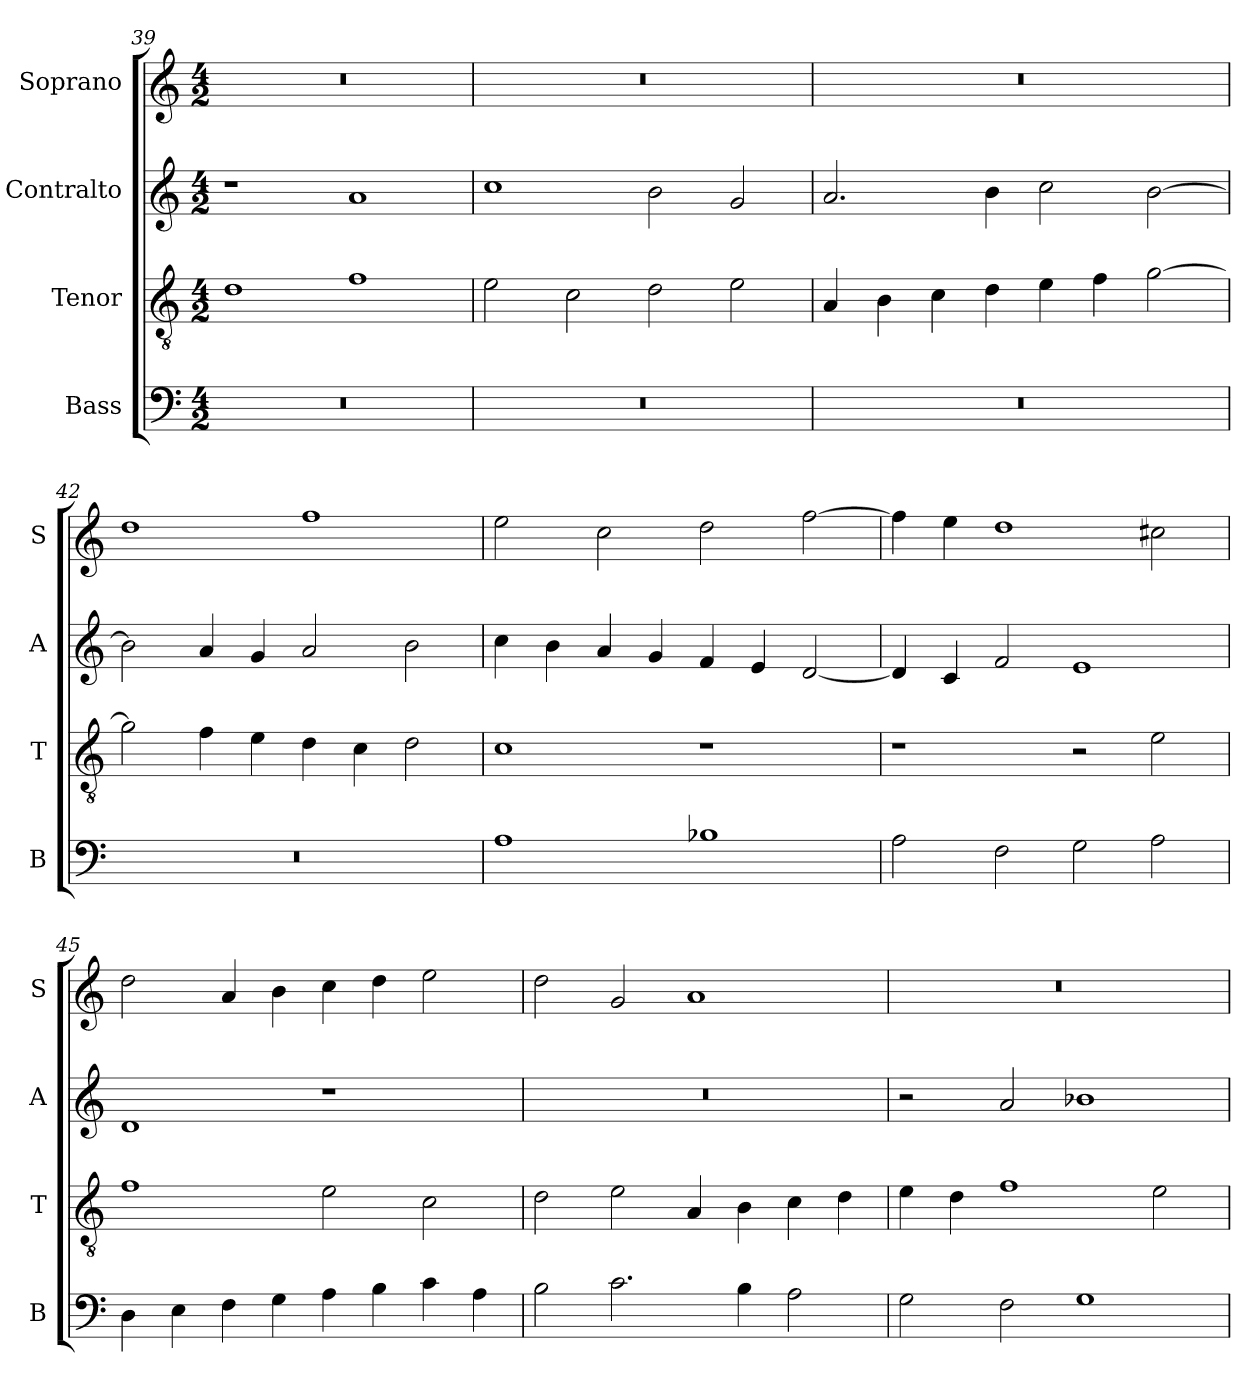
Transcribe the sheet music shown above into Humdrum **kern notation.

**kern	**kern	**kern	**kern
*part4	*part3	*part2	*part1
*staff4	*staff3	*staff2	*staff1
*I"Bass	*I"Tenor	*I"Contralto	*I"Soprano
*I'B	*I'T	*I'A	*I'S
*clefF4	*clefGv2	*clefG2	*clefG2
*k[]	*k[]	*k[]	*k[]
*D:dor	*D:dor	*D:dor	*D:dor
*M4/2	*M4/2	*M4/2	*M4/2
=39	=39	=39	=39
0r	1d	1r	0r
.	1f	1a	.
=40	=40	=40	=40
0r	2e	1cc	0r
.	2c	.	.
.	2d	2b	.
.	2e	2g	.
=41	=41	=41	=41
0r	4A	2.a	0r
.	4B	.	.
.	4c	.	.
.	4d	4b	.
.	4e	2cc	.
.	4f	.	.
.	[2g	[2b	.
=42	=42	=42	=42
0r	2g]	2b]	1dd
.	4f	4a	.
.	4e	4g	.
.	4d	2a	1ff
.	4c	.	.
.	2d	2b	.
=43	=43	=43	=43
1A	1c	4cc	2ee
.	.	4b	.
.	.	4a	2cc
.	.	4g	.
1B-X	1r	4f	2dd
.	.	4e	.
.	.	[2d	[2ff
=44	=44	=44	=44
2A	1r	4d]	4ff]
.	.	4c	4ee
2F	.	2f	1dd
2G	2r	1e	.
2A	2e	.	2cc#X
=45	=45	=45	=45
4D	1f	1d	2dd
4E	.	.	.
4F	.	.	4a
4G	.	.	4b
4A	2e	1r	4cc
4B	.	.	4dd
4c	2c	.	2ee
4A	.	.	.
=46	=46	=46	=46
2B	2d	0r	2dd
2.c	2e	.	2g
.	4A	.	1a
4B	4B	.	.
2A	4c	.	.
.	4d	.	.
=47	=47	=47	=47
2G	4e	2r	0r
.	4d	.	.
2F	1f	2a	.
1G	.	1b-X	.
.	2e	.	.
=	=	=	=
*-	*-	*-	*-
